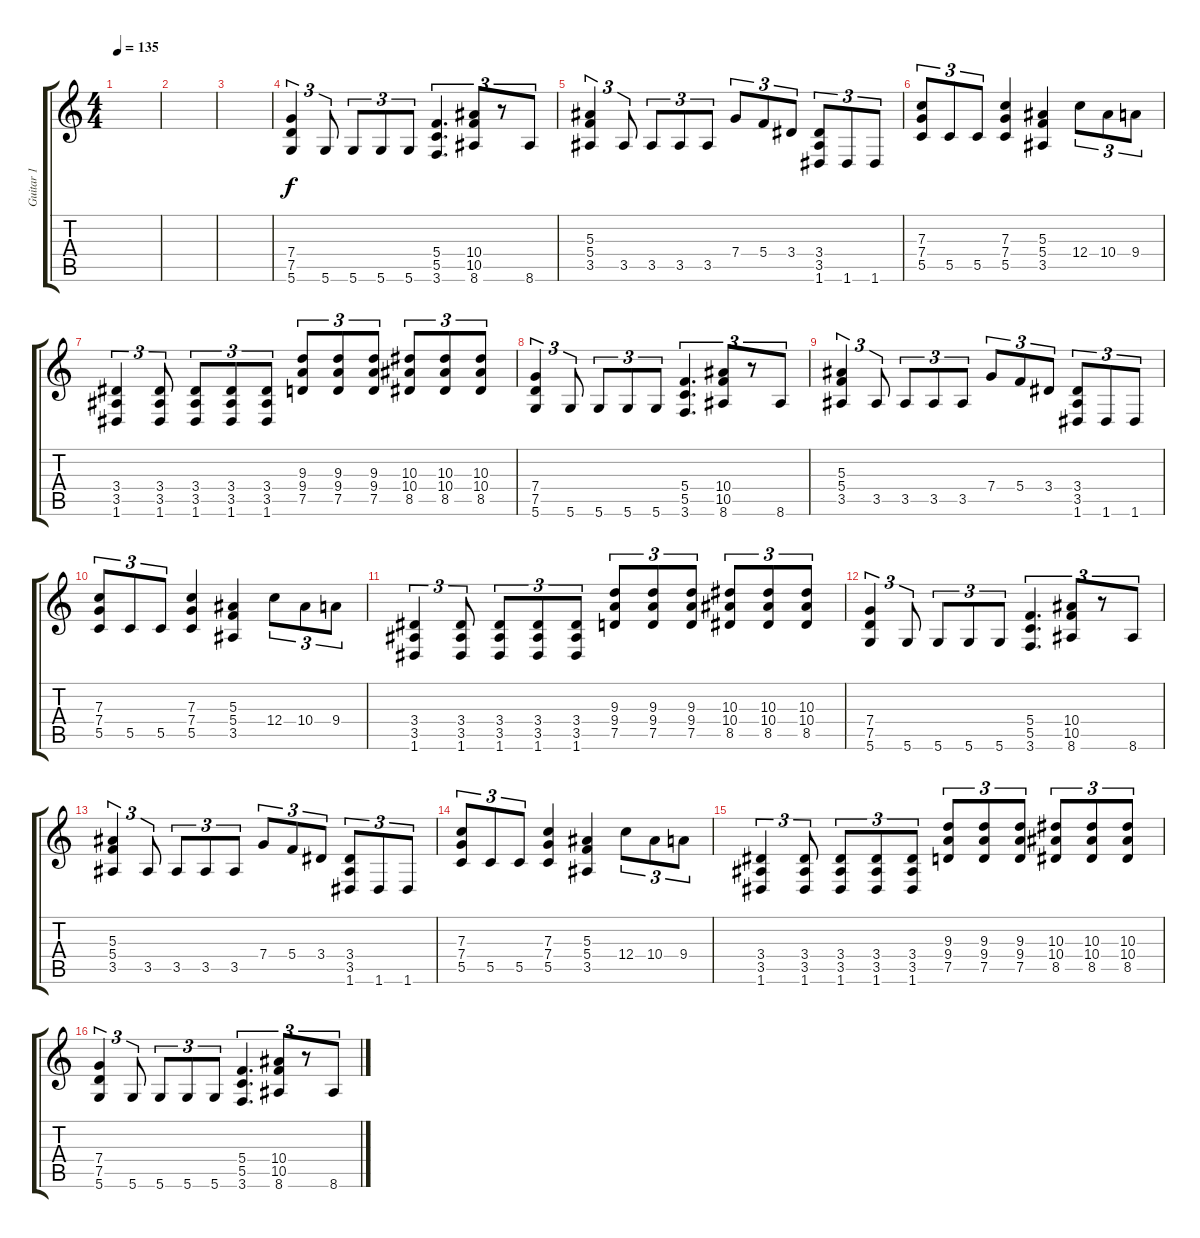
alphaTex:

\track ("Guitar 1" "Guitar 1") {instrument distortionguitar}
\staff {score tabs}
\tuning (D4 A3 F3 C3 G2 D2) {hide}
\ts (4 4)
\tempo 135
\clef g2
\ks c
|
|
|
(7.4 7.5 5.6).4{tu (3 2)} 5.6.8{tu (3 2)} 5.6.8{tu (3 2)} 5.6.8{tu (3 2)} 5.6.8{tu (3 2)} (5.4 5.5 3.6).4{d tu (3 2)} (10.4 10.5 8.6).8{tu (3 2)} r.8{tu (3 2)} 8.6.8{tu (3 2)} |
(5.3 5.4 3.5).4{tu (3 2)} 3.5.8{tu (3 2)} 3.5.8{tu (3 2)} 3.5.8{tu (3 2)} 3.5.8{tu (3 2)} 7.4.8{tu (3 2)} 5.4.8{tu (3 2)} 3.4.8{tu (3 2)} (3.4 3.5 1.6).8{tu (3 2)} 1.6.8{tu (3 2)} 1.6.8{tu (3 2)} |
(7.3 7.4 5.5).8{tu (3 2)} 5.5.8{tu (3 2)} 5.5.8{tu (3 2)} (7.3 7.4 5.5).4 (5.3 5.4 3.5).4 12.4.8{tu (3 2)} 10.4.8{tu (3 2)} 9.4.8{tu (3 2)} |
(3.4 3.5 1.6).4{tu (3 2)} (3.4 3.5 1.6).8{tu (3 2)} (3.4 3.5 1.6).8{tu (3 2)} (3.4 3.5 1.6).8{tu (3 2)} (3.4 3.5 1.6).8{tu (3 2)} (9.3 9.4 7.5).8{tu (3 2)} (9.3 9.4 7.5).8{tu (3 2)} (9.3 9.4 7.5).8{tu (3 2)} (10.3 10.4 8.5).8{tu (3 2)} (10.3 10.4 8.5).8{tu (3 2)} (10.3 10.4 8.5).8{tu (3 2)} |
(7.4 7.5 5.6).4{tu (3 2)} 5.6.8{tu (3 2)} 5.6.8{tu (3 2)} 5.6.8{tu (3 2)} 5.6.8{tu (3 2)} (5.4 5.5 3.6).4{d tu (3 2)} (10.4 10.5 8.6).8{tu (3 2)} r.8{tu (3 2)} 8.6.8{tu (3 2)} |
(5.3 5.4 3.5).4{tu (3 2)} 3.5.8{tu (3 2)} 3.5.8{tu (3 2)} 3.5.8{tu (3 2)} 3.5.8{tu (3 2)} 7.4.8{tu (3 2)} 5.4.8{tu (3 2)} 3.4.8{tu (3 2)} (3.4 3.5 1.6).8{tu (3 2)} 1.6.8{tu (3 2)} 1.6.8{tu (3 2)} |
(7.3 7.4 5.5).8{tu (3 2)} 5.5.8{tu (3 2)} 5.5.8{tu (3 2)} (7.3 7.4 5.5).4 (5.3 5.4 3.5).4 12.4.8{tu (3 2)} 10.4.8{tu (3 2)} 9.4.8{tu (3 2)} |
(3.4 3.5 1.6).4{tu (3 2)} (3.4 3.5 1.6).8{tu (3 2)} (3.4 3.5 1.6).8{tu (3 2)} (3.4 3.5 1.6).8{tu (3 2)} (3.4 3.5 1.6).8{tu (3 2)} (9.3 9.4 7.5).8{tu (3 2)} (9.3 9.4 7.5).8{tu (3 2)} (9.3 9.4 7.5).8{tu (3 2)} (10.3 10.4 8.5).8{tu (3 2)} (10.3 10.4 8.5).8{tu (3 2)} (10.3 10.4 8.5).8{tu (3 2)} |
(7.4 7.5 5.6).4{tu (3 2)} 5.6.8{tu (3 2)} 5.6.8{tu (3 2)} 5.6.8{tu (3 2)} 5.6.8{tu (3 2)} (5.4 5.5 3.6).4{d tu (3 2)} (10.4 10.5 8.6).8{tu (3 2)} r.8{tu (3 2)} 8.6.8{tu (3 2)} |
(5.3 5.4 3.5).4{tu (3 2)} 3.5.8{tu (3 2)} 3.5.8{tu (3 2)} 3.5.8{tu (3 2)} 3.5.8{tu (3 2)} 7.4.8{tu (3 2)} 5.4.8{tu (3 2)} 3.4.8{tu (3 2)} (3.4 3.5 1.6).8{tu (3 2)} 1.6.8{tu (3 2)} 1.6.8{tu (3 2)} |
(7.3 7.4 5.5).8{tu (3 2)} 5.5.8{tu (3 2)} 5.5.8{tu (3 2)} (7.3 7.4 5.5).4 (5.3 5.4 3.5).4 12.4.8{tu (3 2)} 10.4.8{tu (3 2)} 9.4.8{tu (3 2)} |
(3.4 3.5 1.6).4{tu (3 2)} (3.4 3.5 1.6).8{tu (3 2)} (3.4 3.5 1.6).8{tu (3 2)} (3.4 3.5 1.6).8{tu (3 2)} (3.4 3.5 1.6).8{tu (3 2)} (9.3 9.4 7.5).8{tu (3 2)} (9.3 9.4 7.5).8{tu (3 2)} (9.3 9.4 7.5).8{tu (3 2)} (10.3 10.4 8.5).8{tu (3 2)} (10.3 10.4 8.5).8{tu (3 2)} (10.3 10.4 8.5).8{tu (3 2)} |
(7.4 7.5 5.6).4{tu (3 2)} 5.6.8{tu (3 2)} 5.6.8{tu (3 2)} 5.6.8{tu (3 2)} 5.6.8{tu (3 2)} (5.4 5.5 3.6).4{d tu (3 2)} (10.4 10.5 8.6).8{tu (3 2)} r.8{tu (3 2)} 8.6.8{tu (3 2)}
